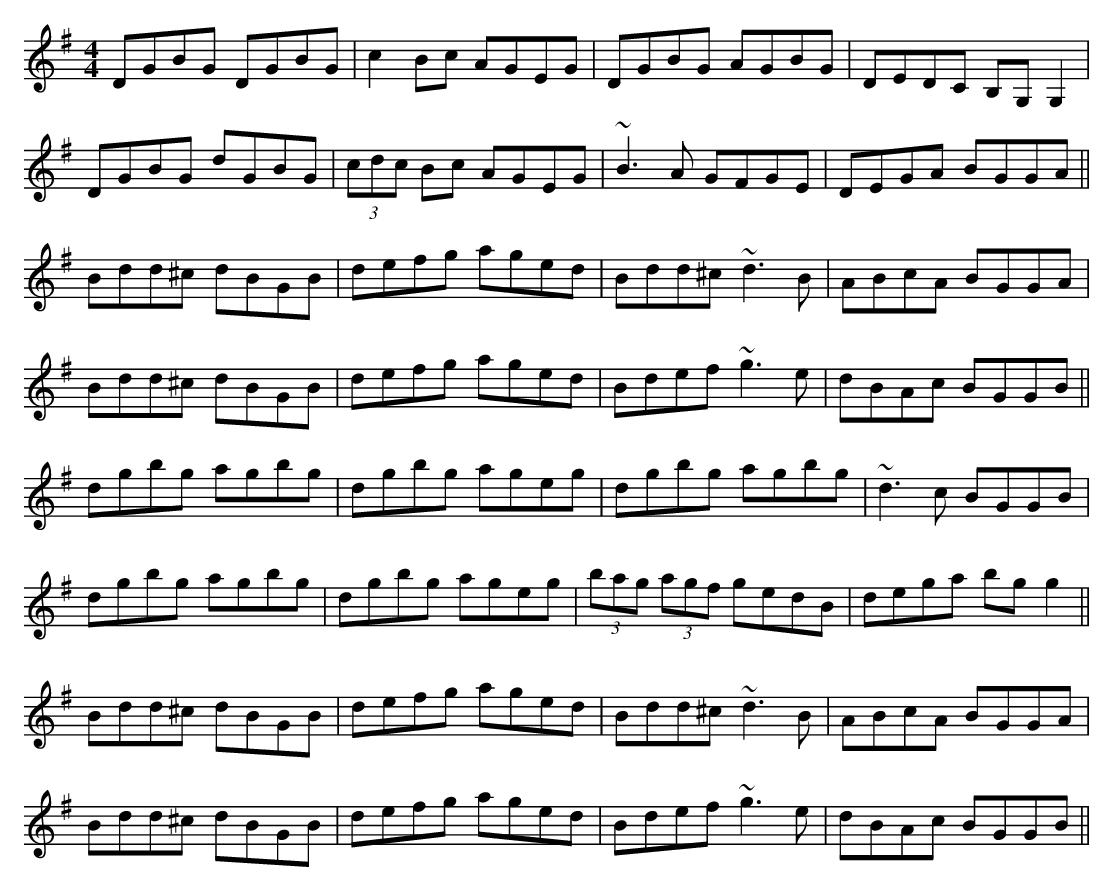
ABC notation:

X:1
M:4/4
K:G
DGBG DGBG|c2 Bc AGEG|DGBG AGBG|DEDC B,G, G,2|
DGBG dGBG|(3cdc Bc AGEG|~B3A GFGE|DEGA BGGA||
Bdd^c dBGB|defg aged|Bdd^c ~d3B|ABcA BGGA|
Bdd^c dBGB|defg aged|Bdef ~g3e|dBAc BGGB||
dgbg agbg|dgbg ageg|dgbg agbg|~d3c BGGB|
dgbg agbg|dgbg ageg|(3bag (3agf gedB|dega bgg2||
Bdd^c dBGB|defg aged|Bdd^c ~d3B|ABcA BGGA|
Bdd^c dBGB|defg aged|Bdef ~g3e|dBAc BGGB||
